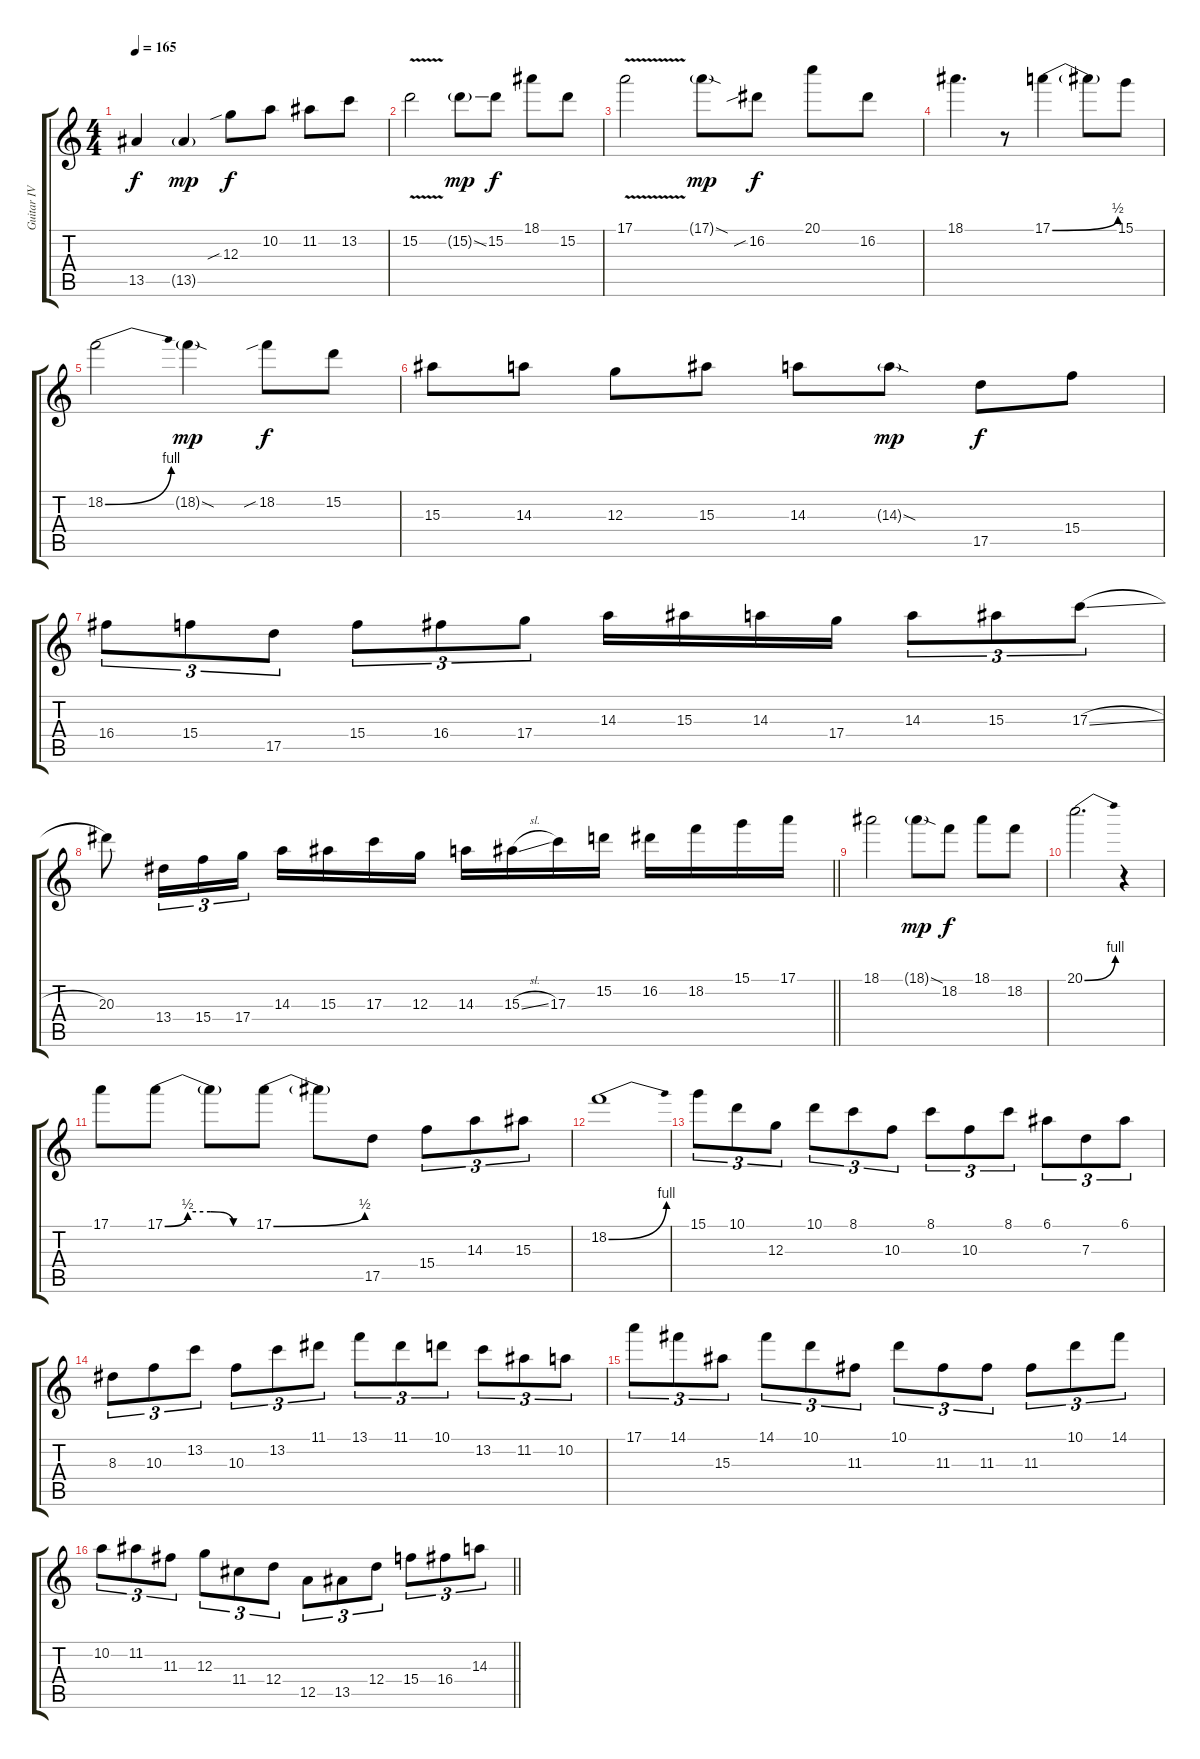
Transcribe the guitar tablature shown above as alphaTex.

\track ("Guitar IV" "Guitar IV") {instrument overdrivenguitar}
\staff {score tabs}
\tuning (E4 B3 G3 D3 A2 E2) {hide}
\ts (4 4)
\tempo 165
\clef g2
\ks c
13.5.4{dy f} 13.5{g}.4{dy mp} 12.3{sib}.8{dy f} 10.2.8 11.2.8 13.2.8 |
15.2{v}.2 15.2{ss g}.8{dy mp} 15.2.8{dy f} 18.1.8 15.2.8 |
17.1{v}.2 17.1{sod g}.8{dy mp} 16.2{sib}.8{dy f} 20.1.8 16.2.8 |
18.1.4{d} r.8 17.1{be (bend 0 0 60 2)}.4 17.1{t}.8 15.1.8 |
18.2{be (bend 0 0 60 4)}.2 18.2{sod g}.4{dy mp} 18.2{sib}.8{dy f} 15.2.8 |
15.3.8 14.3.8 12.3.8 15.3.8 14.3.8 14.3{sod g}.8{dy mp} 17.5.8{dy f} 15.4.8 |
16.4.8{tu (3 2)} 15.4.8{tu (3 2)} 17.5.8{tu (3 2)} 15.4.8{tu (3 2)} 16.4.8{tu (3 2)} 17.4.8{tu (3 2)} 14.3.16 15.3.16 14.3.16 17.4.16 14.3.8{tu (3 2)} 15.3.8{tu (3 2)} 17.3{sl}.8{tu (3 2)} |
\barLineRight lightlight
20.3.8 13.4.16{tu (3 2)} 15.4.16{tu (3 2)} 17.4.16{tu (3 2)} 14.3.16 15.3.16 17.3.16 12.3.16 14.3.16 15.3{sl}.16 17.3.16 15.2.16 16.2.16 18.2.16 15.1.16 17.1.16 |
18.1.2 18.1{sod g}.8{dy mp} 18.2.8{dy f} 18.1.8 18.2.8 |
20.1{be (bend 0 0 60 4)}.2{d} r.4 |
17.1.8 17.1{be (custom 0 0 15 2 30 2 45 0 60 0)}.8 17.1{t}.8 17.1{be (bend 0 0 60 2)}.8 17.1{t}.8 17.5.8 15.4.8{tu (3 2)} 14.3.8{tu (3 2)} 15.3.8{tu (3 2)} |
18.2{be (bend 0 0 60 4)}.1 |
15.1.8{tu (3 2)} 10.1.8{tu (3 2)} 12.3.8{tu (3 2)} 10.1.8{tu (3 2)} 8.1.8{tu (3 2)} 10.3.8{tu (3 2)} 8.1.8{tu (3 2)} 10.3.8{tu (3 2)} 8.1.8{tu (3 2)} 6.1.8{tu (3 2)} 7.3.8{tu (3 2)} 6.1.8{tu (3 2)} |
8.3.8{tu (3 2)} 10.3.8{tu (3 2)} 13.2.8{tu (3 2)} 10.3.8{tu (3 2)} 13.2.8{tu (3 2)} 11.1.8{tu (3 2)} 13.1.8{tu (3 2)} 11.1.8{tu (3 2)} 10.1.8{tu (3 2)} 13.2.8{tu (3 2)} 11.2.8{tu (3 2)} 10.2.8{tu (3 2)} |
17.1.8{tu (3 2)} 14.1.8{tu (3 2)} 15.3.8{tu (3 2)} 14.1.8{tu (3 2)} 10.1.8{tu (3 2)} 11.3.8{tu (3 2)} 10.1.8{tu (3 2)} 11.3.8{tu (3 2)} 11.3.8{tu (3 2)} 11.3.8{tu (3 2)} 10.1.8{tu (3 2)} 14.1.8{tu (3 2)} |
\barLineRight lightlight
10.2.8{tu (3 2)} 11.2.8{tu (3 2)} 11.3.8{tu (3 2)} 12.3.8{tu (3 2)} 11.4.8{tu (3 2)} 12.4.8{tu (3 2)} 12.5.8{tu (3 2)} 13.5.8{tu (3 2)} 12.4.8{tu (3 2)} 15.4.8{tu (3 2)} 16.4.8{tu (3 2)} 14.3.8{tu (3 2)}
